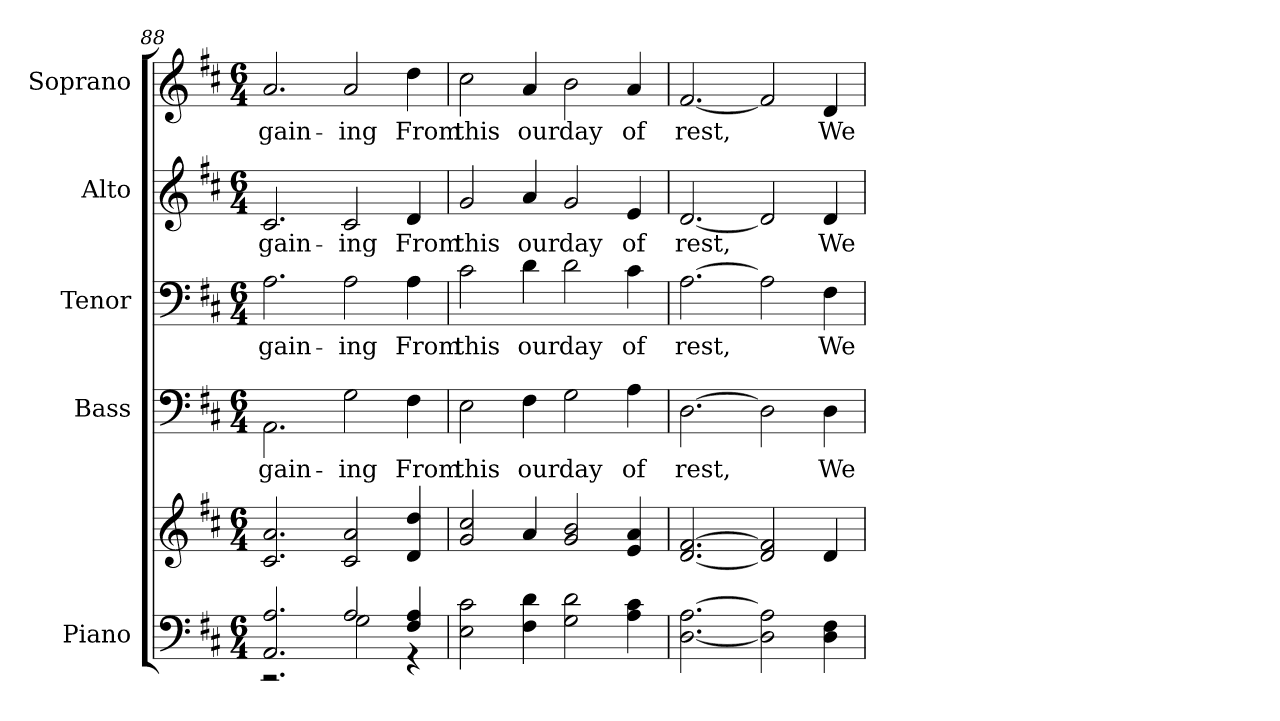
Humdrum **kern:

**kern	**kern	**kern	**text	**kern	**text	**kern	**text	**kern	**text
*part5	*part5	*part4	*part4	*part3	*part3	*part2	*part2	*part1	*part1
*staff6	*staff5	*staff4	*staff4	*staff3	*staff3	*staff2	*staff2	*staff1	*staff1
*I"Piano	*	*I"Bass	*	*I"Tenor	*	*I"Alto	*	*I"Soprano	*
*I'Pno.	*	*I'B.	*	*I'T.	*	*I'A.	*	*I'S.	*
!!LO:PB:g=z
*clefF4	*clefG2	*clefF4	*	*clefF4	*	*clefG2	*	*clefG2	*
*k[f#c#]	*k[f#c#]	*k[f#c#]	*	*k[f#c#]	*	*k[f#c#]	*	*k[f#c#]	*
*D:	*D:	*D:	*	*D:	*	*D:	*	*D:	*
*M6/4	*M6/4	*M6/4	*	*M6/4	*	*M6/4	*	*M6/4	*
=88	=88	=88	=88	=88	=88	=88	=88	=88	=88
*^	*	*	*	*	*	*	*	*	*
!	!	!	!	!LO:LY:b:color=#000000	!	!	!	!	!	!
!	!	!	!	!	!	!LO:LY:b:color=#000000	!	!	!	!
!	!	!	!	!	!	!	!	!LO:LY:b:color=#000000	!	!
!	!	!	!	!	!	!	!	!	!	!LO:LY:b:color=#000000
2.AAi/ 2.Ai	2.r	2.c#i/ 2.ai	2.AAi\	gain-	2.Ai\	gain-	2.c#i/	gain-	2.ai/	gain-
!	!	!	!	!LO:LY:b:color=#000000	!	!	!	!	!	!
!	!	!	!	!	!	!LO:LY:b:color=#000000	!	!	!	!
!	!	!	!	!	!	!	!	!LO:LY:b:color=#000000	!	!
!	!	!	!	!	!	!	!	!	!	!LO:LY:b:color=#000000
2Ai/	2Gi\	2c#i/ 2ai	2Gi\	-ing	2Ai\	-ing	2c#i/	-ing	2ai/	-ing
!	!	!	!	!LO:LY:b:color=#000000	!	!	!	!	!	!
!	!	!	!	!	!	!LO:LY:b:color=#000000	!	!	!	!
!	!	!	!	!	!	!	!	!LO:LY:b:color=#000000	!	!
!	!	!	!	!	!	!	!	!	!	!LO:LY:b:color=#000000
4F#i/ 4Ai	4r	4di/ 4ddi	4F#i\	From	4Ai\	From	4di/	From	4ddi\	From
*v	*v	*	*	*	*	*	*	*	*	*
=89	=89	=89	=89	=89	=89	=89	=89	=89	=89
*^	*	*	*	*	*	*	*	*	*
!	!	!	!	!LO:LY:b:color=#000000	!	!	!	!	!	!
*v	*v	*	*	*	*	*	*	*	*	*
*^	*	*	*	*	*	*	*	*	*
!	!	!	!	!	!	!LO:LY:b:color=#000000	!	!	!	!
*v	*v	*	*	*	*	*	*	*	*	*
*^	*	*	*	*	*	*	*	*	*
!	!	!	!	!	!	!	!	!LO:LY:b:color=#000000	!	!
*v	*v	*	*	*	*	*	*	*	*	*
*^	*	*	*	*	*	*	*	*	*
!	!	!	!	!	!	!	!	!	!	!LO:LY:b:color=#000000
*v	*v	*	*	*	*	*	*	*	*	*
2Ei\ 2c#i	2gi/ 2cc#i	2Ei\	this	2c#i\	this	2gi/	this	2cc#i\	this
!	!	!	!LO:LY:b:color=#000000	!	!	!	!	!	!
!	!	!	!	!	!LO:LY:b:color=#000000	!	!	!	!
!	!	!	!	!	!	!	!LO:LY:b:color=#000000	!	!
!	!	!	!	!	!	!	!	!	!LO:LY:b:color=#000000
4F#i\ 4di	4ai/	4F#i\	our	4di\	our	4ai/	our	4ai/	our
!	!	!	!LO:LY:b:color=#000000	!	!	!	!	!	!
!	!	!	!	!	!LO:LY:b:color=#000000	!	!	!	!
!	!	!	!	!	!	!	!LO:LY:b:color=#000000	!	!
!	!	!	!	!	!	!	!	!	!LO:LY:b:color=#000000
2Gi\ 2di	2gi/ 2bi	2Gi\	day	2di\	day	2gi/	day	2bi\	day
!	!	!	!LO:LY:b:color=#000000	!	!	!	!	!	!
!	!	!	!	!	!LO:LY:b:color=#000000	!	!	!	!
!	!	!	!	!	!	!	!LO:LY:b:color=#000000	!	!
!	!	!	!	!	!	!	!	!	!LO:LY:b:color=#000000
4Ai\ 4c#i	4ei/ 4ai	4Ai\	of	4c#i\	of	4ei/	of	4ai/	of
!!LO:PB:g=z
=90	=90	=90	=90	=90	=90	=90	=90	=90	=90
!	!	!	!LO:LY:b:color=#000000	!	!	!	!	!	!
!	!	!	!	!	!LO:LY:b:color=#000000	!	!	!	!
!	!	!	!	!	!	!	!LO:LY:b:color=#000000	!	!
!	!	!	!	!	!	!	!	!	!LO:LY:b:color=#000000
[<2.Di\ [>2.Ai	[<2.di/ [>2.f#i	[>2.Di\	rest,	[>2.Ai\	rest,	[<2.di/	rest,	[<2.f#i/	rest,
2Di\] 2Ai]	2di/] 2f#i]	2Di\]	.	2Ai\]	.	2di/]	.	2f#i/]	.
!	!	!	!LO:LY:b:color=#000000	!	!	!	!	!	!
!	!	!	!	!	!LO:LY:b:color=#000000	!	!	!	!
!	!	!	!	!	!	!	!LO:LY:b:color=#000000	!	!
!	!	!	!	!	!	!	!	!	!LO:LY:b:color=#000000
4Di\ 4F#i	4di/	4Di\	We	4F#i\	We	4di/	We	4di/	We
=	=	=	=	=	=	=	=	=	=
*-	*-	*-	*-	*-	*-	*-	*-	*-	*-
